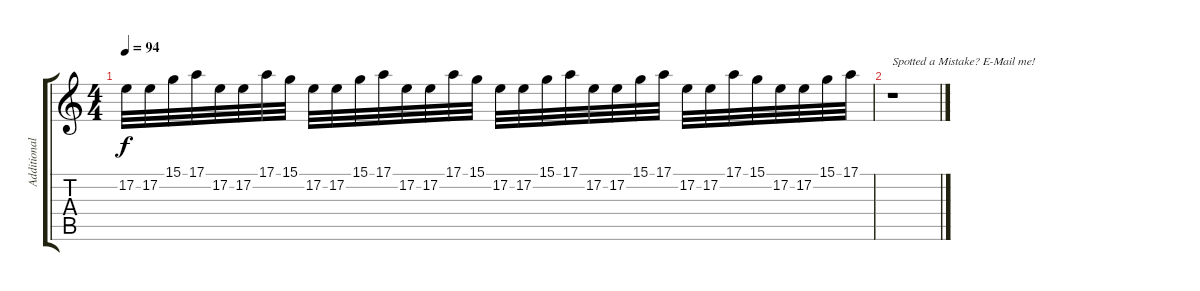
\track ("Additional Keyboard" "Additional") {instrument musicbox}
\staff {score tabs}
\tuning (E4 B3 G3 D3 A2 E2) {hide}
\ts (4 4)
\tempo 94
\clef g2
\ks c
17.2.32{dy f} 17.2.32 15.1.32 17.1.32 17.2.32 17.2.32 17.1.32 15.1.32 17.2.32 17.2.32 15.1.32 17.1.32 17.2.32 17.2.32 17.1.32 15.1.32 17.2.32 17.2.32 15.1.32 17.1.32 17.2.32 17.2.32 15.1.32 17.1.32 17.2.32 17.2.32 17.1.32 15.1.32 17.2.32 17.2.32 15.1.32 17.1.32 |
r.1{txt "Spotted a Mistake? E-Mail me!"}
